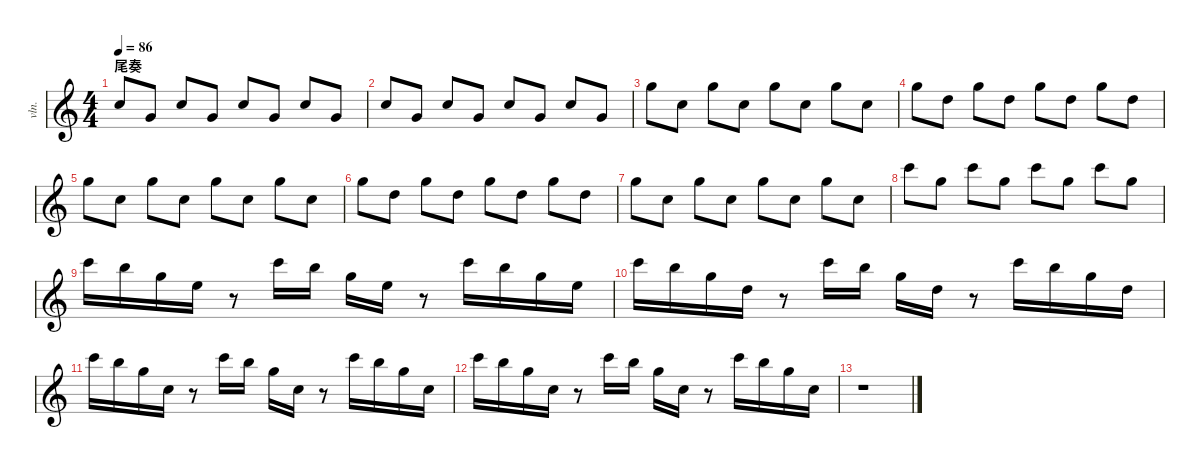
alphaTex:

\defaultSystemsLayout 4
\hideDynamics
\bracketExtendMode nobrackets
\track ("Violin2" "vln.") {instrument violin}
\staff {score}
\tuning (E5 A4 D4 G3)
\ts (4 4)
\section ("" "尾奏")
\tempo 86
\clef g2
\ks c
-4.1.8{dy mf beam Up} -9.1.8{beam Up} -4.1.8{beam Up} -9.1.8{beam Up} -4.1.8{beam Up} -9.1.8{beam Up} -4.1.8{beam Up} -9.1.8{beam Up} |
-4.1.8{beam Up} -9.1.8{beam Up} -4.1.8{beam Up} -9.1.8{beam Up} -4.1.8{beam Up} -9.1.8{beam Up} -4.1.8{beam Up} -9.1.8{beam Up} |
3.1.8{beam Down} -4.1.8{beam Down} 3.1.8{beam Down} -4.1.8{beam Down} 3.1.8{beam Down} -4.1.8{beam Down} 3.1.8{beam Down} -4.1.8{beam Down} |
3.1.8{beam Down} -2.1.8{beam Down} 3.1.8{beam Down} -2.1.8{beam Down} 3.1.8{beam Down} -2.1.8{beam Down} 3.1.8{beam Down} -2.1.8{beam Down} |
3.1.8{beam Down} -4.1.8{beam Down} 3.1.8{beam Down} -4.1.8{beam Down} 3.1.8{beam Down} -4.1.8{beam Down} 3.1.8{beam Down} -4.1.8{beam Down} |
3.1.8{beam Down} -2.1.8{beam Down} 3.1.8{beam Down} -2.1.8{beam Down} 3.1.8{beam Down} -2.1.8{beam Down} 3.1.8{beam Down} -2.1.8{beam Down} |
3.1.8{beam Down} -4.1.8{beam Down} 3.1.8{beam Down} -4.1.8{beam Down} 3.1.8{beam Down} -4.1.8{beam Down} 3.1.8{beam Down} -4.1.8{beam Down} |
8.1.8{beam Down} 3.1.8{beam Down} 8.1.8{beam Down} 3.1.8{beam Down} 8.1.8{beam Down} 3.1.8{beam Down} 8.1.8{beam Down} 3.1.8{beam Down} |
8.1.16{beam Down} 7.1.16{beam Down} 3.1.16{beam Down} 0.1.16{beam Down} r.8{beam Down} 8.1.16{beam Down} 7.1.16{beam Down} 3.1.16{beam Down} 0.1.16{beam Down} r.8{beam Down} 8.1.16{beam Down} 7.1.16{beam Down} 3.1.16{beam Down} 0.1.16{beam Down} |
8.1.16{beam Down} 7.1.16{beam Down} 3.1.16{beam Down} -2.1.16{beam Down} r.8{beam Down} 8.1.16{beam Down} 7.1.16{beam Down} 3.1.16{beam Down} -2.1.16{beam Down} r.8{beam Down} 8.1.16{beam Down} 7.1.16{beam Down} 3.1.16{beam Down} -2.1.16{beam Down} |
8.1.16{beam Down} 7.1.16{beam Down} 3.1.16{beam Down} -4.1.16{beam Down} r.8{beam Down} 8.1.16{beam Down} 7.1.16{beam Down} 3.1.16{beam Down} -4.1.16{beam Down} r.8{beam Down} 8.1.16{beam Down} 7.1.16{beam Down} 3.1.16{beam Down} -4.1.16{beam Down} |
8.1.16{beam Down} 7.1.16{beam Down} 3.1.16{beam Down} -4.1.16{beam Down} r.8{beam Down} 8.1.16{beam Down} 7.1.16{beam Down} 3.1.16{beam Down} -4.1.16{beam Down} r.8{beam Down} 8.1.16{beam Down} 7.1.16{beam Down} 3.1.16{beam Down} -4.1.16{beam Down} |
r.1{beam Down}
